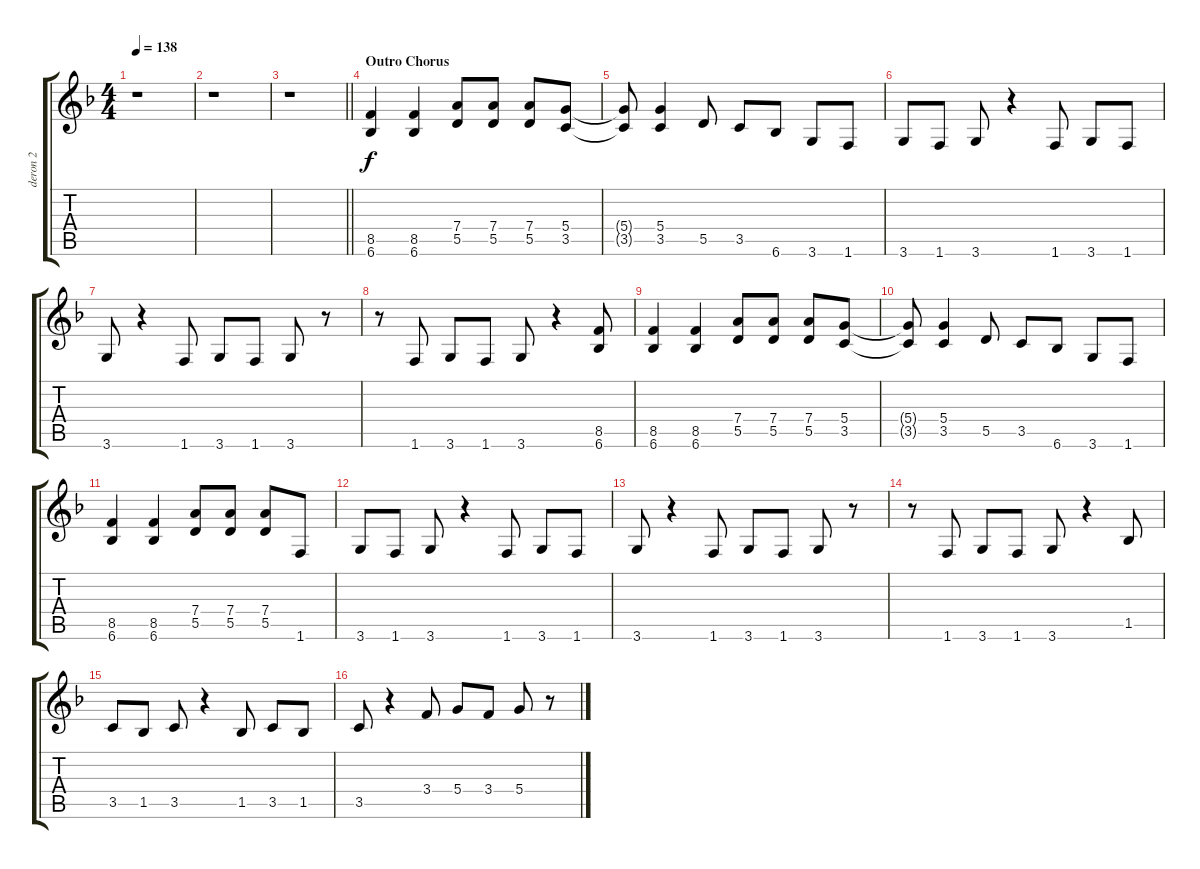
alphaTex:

\track ("deron 2" "deron 2") {instrument distortionguitar}
\staff {score tabs}
\tuning (E4 B3 G3 D3 A2 E2) {hide}
\ts (4 4)
\tempo 138
\clef g2
\ks f
r.1{dy f} |
r.1 |
\barLineRight lightlight
r.1 |
\section ("" "Outro Chorus")
(8.5 6.6).4{balance 16} (8.5 6.6).4 (7.4 5.5).8 (7.4 5.5).8 (7.4 5.5).8 (5.4 3.5).8 |
(5.4{t} 3.5{t}).8 (5.4 3.5).4 5.5.8 3.5.8 6.6.8 3.6.8 1.6.8 |
3.6.8 1.6.8 3.6.8 r.4 1.6.8 3.6.8 1.6.8 |
3.6.8 r.4 1.6.8 3.6.8 1.6.8 3.6.8 r.8 |
r.8 1.6.8 3.6.8 1.6.8 3.6.8 r.4 (8.5 6.6).8 |
(8.5 6.6).4 (8.5 6.6).4 (7.4 5.5).8 (7.4 5.5).8 (7.4 5.5).8 (5.4 3.5).8 |
(5.4{t} 3.5{t}).8 (5.4 3.5).4 5.5.8 3.5.8 6.6.8 3.6.8 1.6.8 |
(8.5 6.6).4 (8.5 6.6).4 (7.4 5.5).8 (7.4 5.5).8 (7.4 5.5).8 1.6.8 |
3.6.8 1.6.8 3.6.8 r.4 1.6.8 3.6.8 1.6.8 |
3.6.8 r.4 1.6.8 3.6.8 1.6.8 3.6.8 r.8 |
r.8 1.6.8 3.6.8 1.6.8 3.6.8 r.4 1.5.8 |
3.5.8 1.5.8 3.5.8 r.4 1.5.8 3.5.8 1.5.8 |
3.5.8 r.4 3.4.8 5.4.8 3.4.8 5.4.8 r.8
